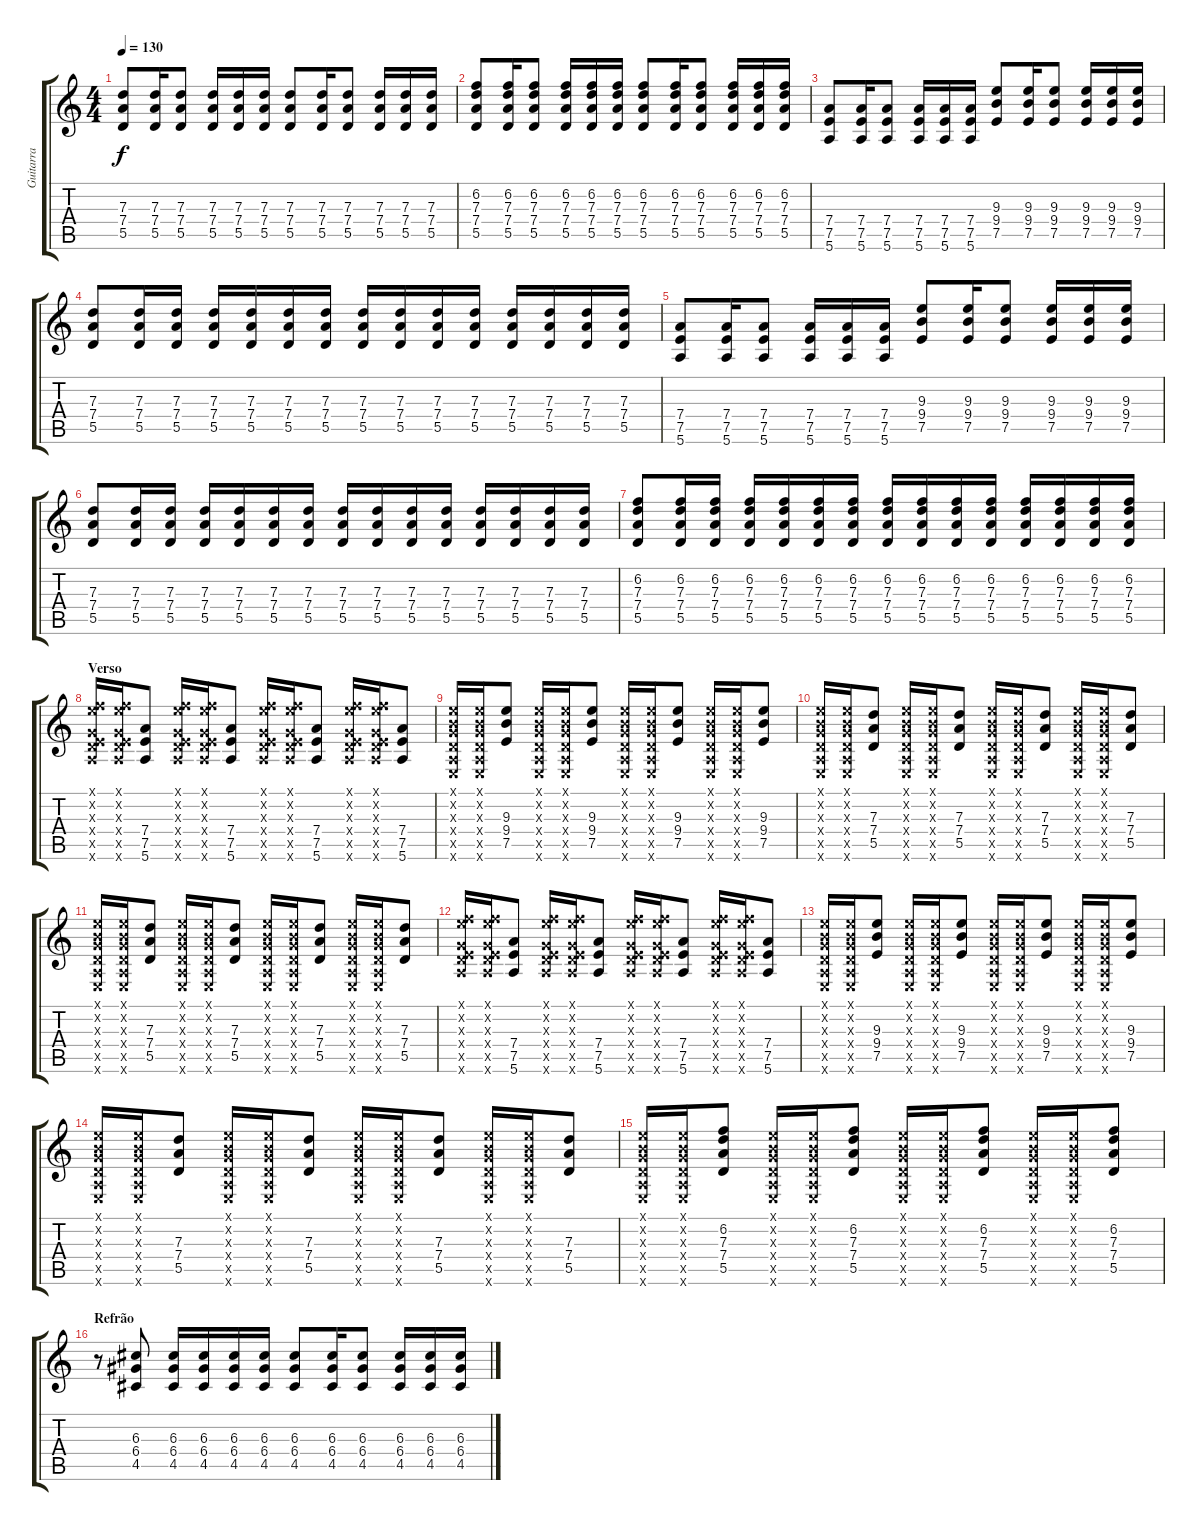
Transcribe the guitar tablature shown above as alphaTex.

\track ("Guitarra" "Guitarra") {instrument distortionguitar}
\staff {score tabs}
\tuning (E4 B3 G3 D3 A2 E2) {hide}
\ts (4 4)
\tempo 130
\clef g2
\ks c
(7.3 7.4 5.5).8{dy f} (7.3 7.4 5.5).16 (7.3 7.4 5.5).8 (7.3 7.4 5.5).16 (7.3 7.4 5.5).16 (7.3 7.4 5.5).16 (7.3 7.4 5.5).8 (7.3 7.4 5.5).16 (7.3 7.4 5.5).8 (7.3 7.4 5.5).16 (7.3 7.4 5.5).16 (7.3 7.4 5.5).16 |
(6.2 7.3 7.4 5.5).8 (6.2 7.3 7.4 5.5).16 (6.2 7.3 7.4 5.5).8 (6.2 7.3 7.4 5.5).16 (6.2 7.3 7.4 5.5).16 (6.2 7.3 7.4 5.5).16 (6.2 7.3 7.4 5.5).8 (6.2 7.3 7.4 5.5).16 (6.2 7.3 7.4 5.5).8 (6.2 7.3 7.4 5.5).16 (6.2 7.3 7.4 5.5).16 (6.2 7.3 7.4 5.5).16 |
(7.4 7.5 5.6).8 (7.4 7.5 5.6).16 (7.4 7.5 5.6).8 (7.4 7.5 5.6).16 (7.4 7.5 5.6).16 (7.4 7.5 5.6).16 (9.3 9.4 7.5).8 (9.3 9.4 7.5).16 (9.3 9.4 7.5).8 (9.3 9.4 7.5).16 (9.3 9.4 7.5).16 (9.3 9.4 7.5).16 |
(7.3 7.4 5.5).8 (7.3 7.4 5.5).16 (7.3 7.4 5.5).16 (7.3 7.4 5.5).16 (7.3 7.4 5.5).16 (7.3 7.4 5.5).16 (7.3 7.4 5.5).16 (7.3 7.4 5.5).16 (7.3 7.4 5.5).16 (7.3 7.4 5.5).16 (7.3 7.4 5.5).16 (7.3 7.4 5.5).16 (7.3 7.4 5.5).16 (7.3 7.4 5.5).16 (7.3 7.4 5.5).16 |
(7.4 7.5 5.6).8 (7.4 7.5 5.6).16 (7.4 7.5 5.6).8 (7.4 7.5 5.6).16 (7.4 7.5 5.6).16 (7.4 7.5 5.6).16 (9.3 9.4 7.5).8 (9.3 9.4 7.5).16 (9.3 9.4 7.5).8 (9.3 9.4 7.5).16 (9.3 9.4 7.5).16 (9.3 9.4 7.5).16 |
(7.3 7.4 5.5).8 (7.3 7.4 5.5).16 (7.3 7.4 5.5).16 (7.3 7.4 5.5).16 (7.3 7.4 5.5).16 (7.3 7.4 5.5).16 (7.3 7.4 5.5).16 (7.3 7.4 5.5).16 (7.3 7.4 5.5).16 (7.3 7.4 5.5).16 (7.3 7.4 5.5).16 (7.3 7.4 5.5).16 (7.3 7.4 5.5).16 (7.3 7.4 5.5).16 (7.3 7.4 5.5).16 |
(6.2 7.3 7.4 5.5).8 (6.2 7.3 7.4 5.5).16 (6.2 7.3 7.4 5.5).16 (6.2 7.3 7.4 5.5).16 (6.2 7.3 7.4 5.5).16 (6.2 7.3 7.4 5.5).16 (6.2 7.3 7.4 5.5).16 (6.2 7.3 7.4 5.5).16 (6.2 7.3 7.4 5.5).16 (6.2 7.3 7.4 5.5).16 (6.2 7.3 7.4 5.5).16 (6.2 7.3 7.4 5.5).16 (6.2 7.3 7.4 5.5).16 (6.2 7.3 7.4 5.5).16 (6.2 7.3 7.4 5.5).16 |
\section ("" "Verso")
(0.1{x} 6.2{x} 0.3{x} 0.4{x} 7.5{x} 5.6{x}).16 (0.1{x} 6.2{x} 0.3{x} 0.4{x} 7.5{x} 5.6{x}).16 (7.4 7.5 5.6).8 (0.1{x} 6.2{x} 0.3{x} 0.4{x} 7.5{x} 5.6{x}).16 (0.1{x} 6.2{x} 0.3{x} 0.4{x} 7.5{x} 5.6{x}).16 (7.4 7.5 5.6).8 (0.1{x} 6.2{x} 0.3{x} 0.4{x} 7.5{x} 5.6{x}).16 (0.1{x} 6.2{x} 0.3{x} 0.4{x} 7.5{x} 5.6{x}).16 (7.4 7.5 5.6).8 (0.1{x} 6.2{x} 0.3{x} 0.4{x} 7.5{x} 5.6{x}).16 (0.1{x} 6.2{x} 0.3{x} 0.4{x} 7.5{x} 5.6{x}).16 (7.4 7.5 5.6).8 |
(0.1{x} 0.2{x} 0.3{x} 0.4{x} 0.5{x} 0.6{x}).16 (0.1{x} 0.2{x} 0.3{x} 0.4{x} 0.5{x} 0.6{x}).16 (9.3 9.4 7.5).8 (0.1{x} 0.2{x} 0.3{x} 0.4{x} 0.5{x} 0.6{x}).16 (0.1{x} 0.2{x} 0.3{x} 0.4{x} 0.5{x} 0.6{x}).16 (9.3 9.4 7.5).8 (0.1{x} 0.2{x} 0.3{x} 0.4{x} 0.5{x} 0.6{x}).16 (0.1{x} 0.2{x} 0.3{x} 0.4{x} 0.5{x} 0.6{x}).16 (9.3 9.4 7.5).8 (0.1{x} 0.2{x} 0.3{x} 0.4{x} 0.5{x} 0.6{x}).16 (0.1{x} 0.2{x} 0.3{x} 0.4{x} 0.5{x} 0.6{x}).16 (9.3 9.4 7.5).8 |
(0.1{x} 0.2{x} 0.3{x} 0.4{x} 0.5{x} 0.6{x}).16 (0.1{x} 0.2{x} 0.3{x} 0.4{x} 0.5{x} 0.6{x}).16 (7.3 7.4 5.5).8 (0.1{x} 0.2{x} 0.3{x} 0.4{x} 0.5{x} 0.6{x}).16 (0.1{x} 0.2{x} 0.3{x} 0.4{x} 0.5{x} 0.6{x}).16 (7.3 7.4 5.5).8 (0.1{x} 0.2{x} 0.3{x} 0.4{x} 0.5{x} 0.6{x}).16 (0.1{x} 0.2{x} 0.3{x} 0.4{x} 0.5{x} 0.6{x}).16 (7.3 7.4 5.5).8 (0.1{x} 0.2{x} 0.3{x} 0.4{x} 0.5{x} 0.6{x}).16 (0.1{x} 0.2{x} 0.3{x} 0.4{x} 0.5{x} 0.6{x}).16 (7.3 7.4 5.5).8 |
(0.1{x} 0.2{x} 0.3{x} 0.4{x} 0.5{x} 0.6{x}).16 (0.1{x} 0.2{x} 0.3{x} 0.4{x} 0.5{x} 0.6{x}).16 (7.3 7.4 5.5).8 (0.1{x} 0.2{x} 0.3{x} 0.4{x} 0.5{x} 0.6{x}).16 (0.1{x} 0.2{x} 0.3{x} 0.4{x} 0.5{x} 0.6{x}).16 (7.3 7.4 5.5).8 (0.1{x} 0.2{x} 0.3{x} 0.4{x} 0.5{x} 0.6{x}).16 (0.1{x} 0.2{x} 0.3{x} 0.4{x} 0.5{x} 0.6{x}).16 (7.3 7.4 5.5).8 (0.1{x} 0.2{x} 0.3{x} 0.4{x} 0.5{x} 0.6{x}).16 (0.1{x} 0.2{x} 0.3{x} 0.4{x} 0.5{x} 0.6{x}).16 (7.3 7.4 5.5).8 |
(0.1{x} 6.2{x} 0.3{x} 0.4{x} 7.5{x} 5.6{x}).16 (0.1{x} 6.2{x} 0.3{x} 0.4{x} 7.5{x} 5.6{x}).16 (7.4 7.5 5.6).8 (0.1{x} 6.2{x} 0.3{x} 0.4{x} 7.5{x} 5.6{x}).16 (0.1{x} 6.2{x} 0.3{x} 0.4{x} 7.5{x} 5.6{x}).16 (7.4 7.5 5.6).8 (0.1{x} 6.2{x} 0.3{x} 0.4{x} 7.5{x} 5.6{x}).16 (0.1{x} 6.2{x} 0.3{x} 0.4{x} 7.5{x} 5.6{x}).16 (7.4 7.5 5.6).8 (0.1{x} 6.2{x} 0.3{x} 0.4{x} 7.5{x} 5.6{x}).16 (0.1{x} 6.2{x} 0.3{x} 0.4{x} 7.5{x} 5.6{x}).16 (7.4 7.5 5.6).8 |
(0.1{x} 0.2{x} 0.3{x} 0.4{x} 0.5{x} 0.6{x}).16 (0.1{x} 0.2{x} 0.3{x} 0.4{x} 0.5{x} 0.6{x}).16 (9.3 9.4 7.5).8 (0.1{x} 0.2{x} 0.3{x} 0.4{x} 0.5{x} 0.6{x}).16 (0.1{x} 0.2{x} 0.3{x} 0.4{x} 0.5{x} 0.6{x}).16 (9.3 9.4 7.5).8 (0.1{x} 0.2{x} 0.3{x} 0.4{x} 0.5{x} 0.6{x}).16 (0.1{x} 0.2{x} 0.3{x} 0.4{x} 0.5{x} 0.6{x}).16 (9.3 9.4 7.5).8 (0.1{x} 0.2{x} 0.3{x} 0.4{x} 0.5{x} 0.6{x}).16 (0.1{x} 0.2{x} 0.3{x} 0.4{x} 0.5{x} 0.6{x}).16 (9.3 9.4 7.5).8 |
(0.1{x} 0.2{x} 0.3{x} 0.4{x} 0.5{x} 0.6{x}).16 (0.1{x} 0.2{x} 0.3{x} 0.4{x} 0.5{x} 0.6{x}).16 (7.3 7.4 5.5).8 (0.1{x} 0.2{x} 0.3{x} 0.4{x} 0.5{x} 0.6{x}).16 (0.1{x} 0.2{x} 0.3{x} 0.4{x} 0.5{x} 0.6{x}).16 (7.3 7.4 5.5).8 (0.1{x} 0.2{x} 0.3{x} 0.4{x} 0.5{x} 0.6{x}).16 (0.1{x} 0.2{x} 0.3{x} 0.4{x} 0.5{x} 0.6{x}).16 (7.3 7.4 5.5).8 (0.1{x} 0.2{x} 0.3{x} 0.4{x} 0.5{x} 0.6{x}).16 (0.1{x} 0.2{x} 0.3{x} 0.4{x} 0.5{x} 0.6{x}).16 (7.3 7.4 5.5).8 |
(0.1{x} 0.2{x} 0.3{x} 0.4{x} 0.5{x} 0.6{x}).16 (0.1{x} 0.2{x} 0.3{x} 0.4{x} 0.5{x} 0.6{x}).16 (6.2 7.3 7.4 5.5).8 (0.1{x} 0.2{x} 0.3{x} 0.4{x} 0.5{x} 0.6{x}).16 (0.1{x} 0.2{x} 0.3{x} 0.4{x} 0.5{x} 0.6{x}).16 (6.2 7.3 7.4 5.5).8 (0.1{x} 0.2{x} 0.3{x} 0.4{x} 0.5{x} 0.6{x}).16 (0.1{x} 0.2{x} 0.3{x} 0.4{x} 0.5{x} 0.6{x}).16 (6.2 7.3 7.4 5.5).8 (0.1{x} 0.2{x} 0.3{x} 0.4{x} 0.5{x} 0.6{x}).16 (0.1{x} 0.2{x} 0.3{x} 0.4{x} 0.5{x} 0.6{x}).16 (6.2 7.3 7.4 5.5).8 |
\section ("" "Refrão")
r.8 (6.3 6.4 4.5).8 (6.3 6.4 4.5).16 (6.3 6.4 4.5).16 (6.3 6.4 4.5).16 (6.3 6.4 4.5).16 (6.3 6.4 4.5).8 (6.3 6.4 4.5).16 (6.3 6.4 4.5).8 (6.3 6.4 4.5).16 (6.3 6.4 4.5).16 (6.3 6.4 4.5).16
